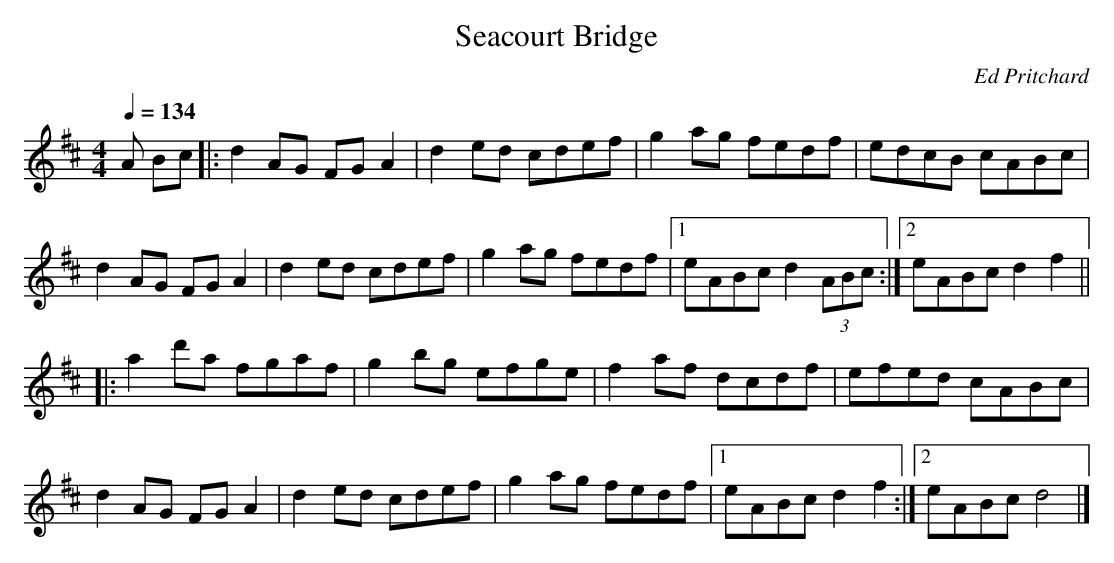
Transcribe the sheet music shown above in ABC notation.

X:1
T:Seacourt Bridge
C:Ed Pritchard
L:1/8
Q:1/4=134
M:4/4
K:Dmaj
A Bc |: d2 AG FG A2 | d2 ed cdef | g2 ag fedf | edcB cABc |
d2 AG FG A2 | d2 ed cdef | g2 ag fedf |\
 [1 eABc d2 (3ABc :|  [2 eABc d2 f2 ||
|: a2 d'a fgaf | g2 bg efge | f2 af dcdf | efed cABc |
d2 AG FG A2 | d2 ed cdef | g2 ag fedf |\
 [1 eABc d2 f2:|  [2 eABc d4 |]
